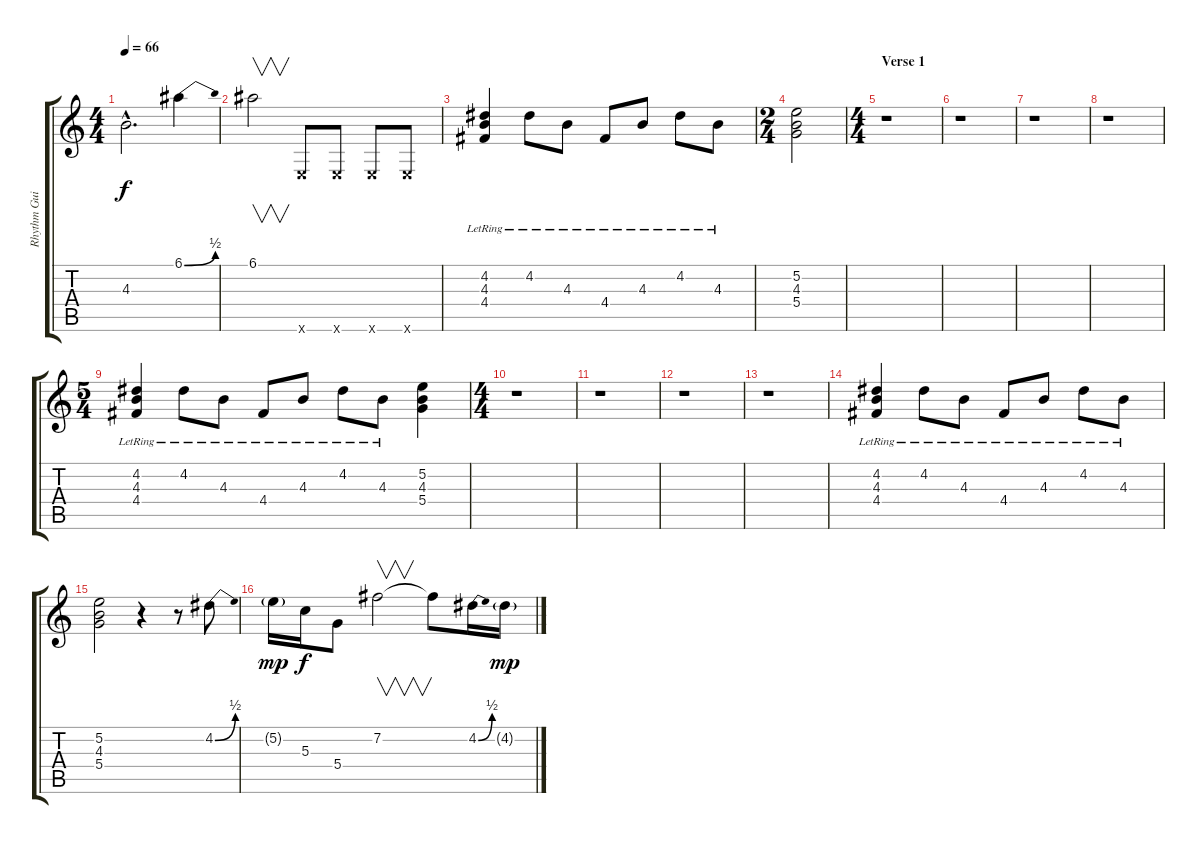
\track ("Rhythm Guitar" "Rhythm Gui") {instrument distortionguitar}
\staff {score tabs}
\tuning (E4 B3 G3 D3 A2 E2) {hide}
\ts (4 4)
\tempo 66
\clef g2
\ks c
4.3{hac}.2{d dy f instrument distortionguitar} 6.1{be (bend 0 0 60 2)}.4 |
6.1.2{v} 0.6{x}.8 0.6{x}.8 0.6{x}.8 0.6{x}.8 |
(4.2{lr} 4.3{lr} 4.4{lr}).4 4.2{lr}.8 4.3{lr}.8 4.4{lr}.8 4.3{lr}.8 4.2{lr}.8 4.3{lr}.8 |
\ts (2 4)
(5.2 4.3 5.4).2 |
\ts (4 4)
\section ("" "Verse 1")
r.1 |
r.1 |
r.1 |
r.1 |
\ts (5 4)
(4.2{lr} 4.3{lr} 4.4{lr}).4 4.2{lr}.8 4.3{lr}.8 4.4{lr}.8 4.3{lr}.8 4.2{lr}.8 4.3{lr}.8 (5.2 4.3 5.4).4 |
\ts (4 4)
r.1 |
r.1 |
r.1 |
r.1 |
(4.2{lr} 4.3{lr} 4.4{lr}).4 4.2{lr}.8 4.3{lr}.8 4.4{lr}.8 4.3{lr}.8 4.2{lr}.8 4.3{lr}.8 |
(5.2 4.3 5.4).2 r.4 r.8 4.2{be (bend 0 0 60 2)}.8 |
5.2{g}.16{dy mp} 5.3.16{dy f} 5.4.8 7.2.2{v} 7.2{t}.8 4.2{be (bend 0 0 60 2)}.16 4.2{g}.16{dy mp}
